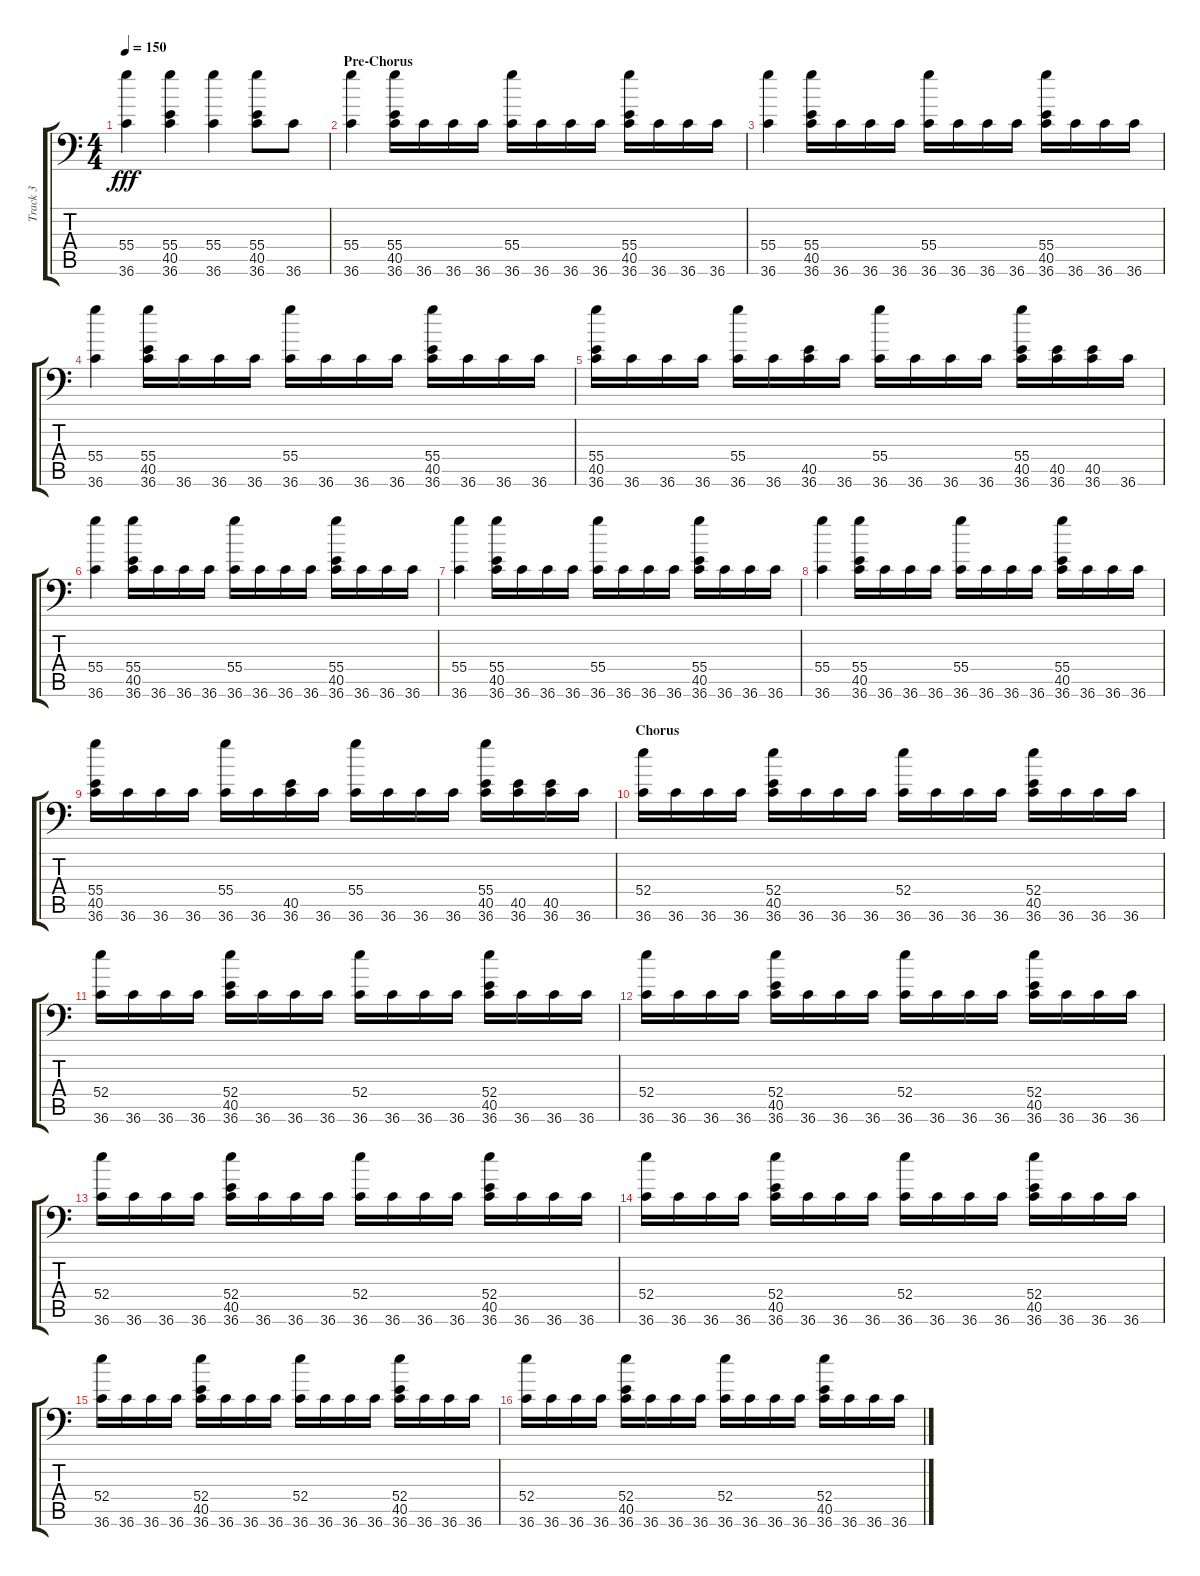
\track ("Track 3" "Track 3") {instrument acousticgrandpiano}
\staff {score tabs}
\tuning (C-1 C-1 C-1 C-1 C-1 C-1) {hide}
\ts (4 4)
\tempo 150
\clef f4
\ks c
(55.4 36.6).4{dy fff} (55.4 40.5 36.6).4 (55.4 36.6).4 (55.4 40.5 36.6).8 36.6.8 |
\section ("" "Pre-Chorus")
(55.4 36.6).4 (55.4 40.5 36.6).16 36.6.16 36.6.16 36.6.16 (55.4 36.6).16 36.6.16 36.6.16 36.6.16 (55.4 40.5 36.6).16 36.6.16 36.6.16 36.6.16 |
(55.4 36.6).4 (55.4 40.5 36.6).16 36.6.16 36.6.16 36.6.16 (55.4 36.6).16 36.6.16 36.6.16 36.6.16 (55.4 40.5 36.6).16 36.6.16 36.6.16 36.6.16 |
(55.4 36.6).4 (55.4 40.5 36.6).16 36.6.16 36.6.16 36.6.16 (55.4 36.6).16 36.6.16 36.6.16 36.6.16 (55.4 40.5 36.6).16 36.6.16 36.6.16 36.6.16 |
(55.4 40.5 36.6).16 36.6.16 36.6.16 36.6.16 (55.4 36.6).16 36.6.16 (40.5 36.6).16 36.6.16 (55.4 36.6).16 36.6.16 36.6.16 36.6.16 (55.4 40.5 36.6).16 (40.5 36.6).16 (40.5 36.6).16 36.6.16 |
(55.4 36.6).4 (55.4 40.5 36.6).16 36.6.16 36.6.16 36.6.16 (55.4 36.6).16 36.6.16 36.6.16 36.6.16 (55.4 40.5 36.6).16 36.6.16 36.6.16 36.6.16 |
(55.4 36.6).4 (55.4 40.5 36.6).16 36.6.16 36.6.16 36.6.16 (55.4 36.6).16 36.6.16 36.6.16 36.6.16 (55.4 40.5 36.6).16 36.6.16 36.6.16 36.6.16 |
(55.4 36.6).4 (55.4 40.5 36.6).16 36.6.16 36.6.16 36.6.16 (55.4 36.6).16 36.6.16 36.6.16 36.6.16 (55.4 40.5 36.6).16 36.6.16 36.6.16 36.6.16 |
(55.4 40.5 36.6).16 36.6.16 36.6.16 36.6.16 (55.4 36.6).16 36.6.16 (40.5 36.6).16 36.6.16 (55.4 36.6).16 36.6.16 36.6.16 36.6.16 (55.4 40.5 36.6).16 (40.5 36.6).16 (40.5 36.6).16 36.6.16 |
\section ("" "Chorus")
(52.4 36.6).16 36.6.16 36.6.16 36.6.16 (52.4 40.5 36.6).16 36.6.16 36.6.16 36.6.16 (52.4 36.6).16 36.6.16 36.6.16 36.6.16 (52.4 40.5 36.6).16 36.6.16 36.6.16 36.6.16 |
(52.4 36.6).16 36.6.16 36.6.16 36.6.16 (52.4 40.5 36.6).16 36.6.16 36.6.16 36.6.16 (52.4 36.6).16 36.6.16 36.6.16 36.6.16 (52.4 40.5 36.6).16 36.6.16 36.6.16 36.6.16 |
(52.4 36.6).16 36.6.16 36.6.16 36.6.16 (52.4 40.5 36.6).16 36.6.16 36.6.16 36.6.16 (52.4 36.6).16 36.6.16 36.6.16 36.6.16 (52.4 40.5 36.6).16 36.6.16 36.6.16 36.6.16 |
(52.4 36.6).16 36.6.16 36.6.16 36.6.16 (52.4 40.5 36.6).16 36.6.16 36.6.16 36.6.16 (52.4 36.6).16 36.6.16 36.6.16 36.6.16 (52.4 40.5 36.6).16 36.6.16 36.6.16 36.6.16 |
(52.4 36.6).16 36.6.16 36.6.16 36.6.16 (52.4 40.5 36.6).16 36.6.16 36.6.16 36.6.16 (52.4 36.6).16 36.6.16 36.6.16 36.6.16 (52.4 40.5 36.6).16 36.6.16 36.6.16 36.6.16 |
(52.4 36.6).16 36.6.16 36.6.16 36.6.16 (52.4 40.5 36.6).16 36.6.16 36.6.16 36.6.16 (52.4 36.6).16 36.6.16 36.6.16 36.6.16 (52.4 40.5 36.6).16 36.6.16 36.6.16 36.6.16 |
(52.4 36.6).16 36.6.16 36.6.16 36.6.16 (52.4 40.5 36.6).16 36.6.16 36.6.16 36.6.16 (52.4 36.6).16 36.6.16 36.6.16 36.6.16 (52.4 40.5 36.6).16 36.6.16 36.6.16 36.6.16
